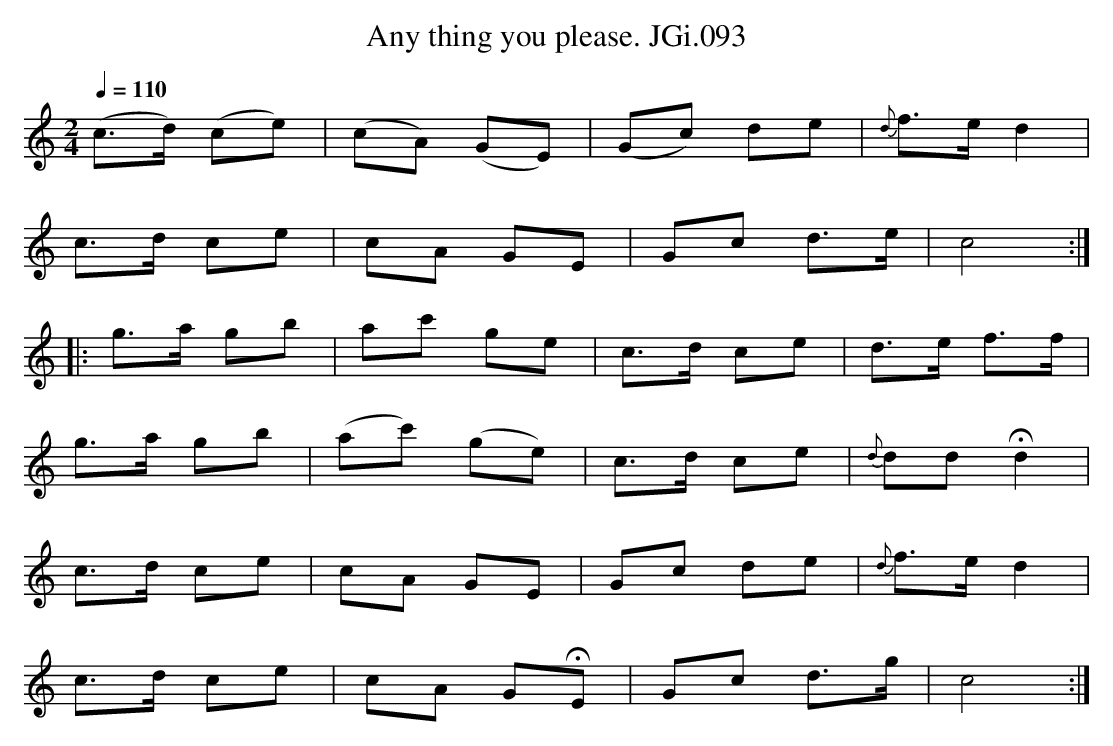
X:1
T:Any thing you please. JGi.093
M:2/4
L:1/8
Q:1/4=110
K:C
(c>d) (ce)|(cA) (GE)|(Gc) de|{d}f>ed2|
c>d ce|cA GE|Gc d>e|c4:|
|:g>a gb|ac' ge|c>d ce|d>e f>f|
g>a gb|(ac') (ge)|c>d ce|{d}ddHd2|
c>d ce|cA GE|Gc de|{d}f>ed2|
c>d ce|cA GHE|Gc d>g|c4:|
